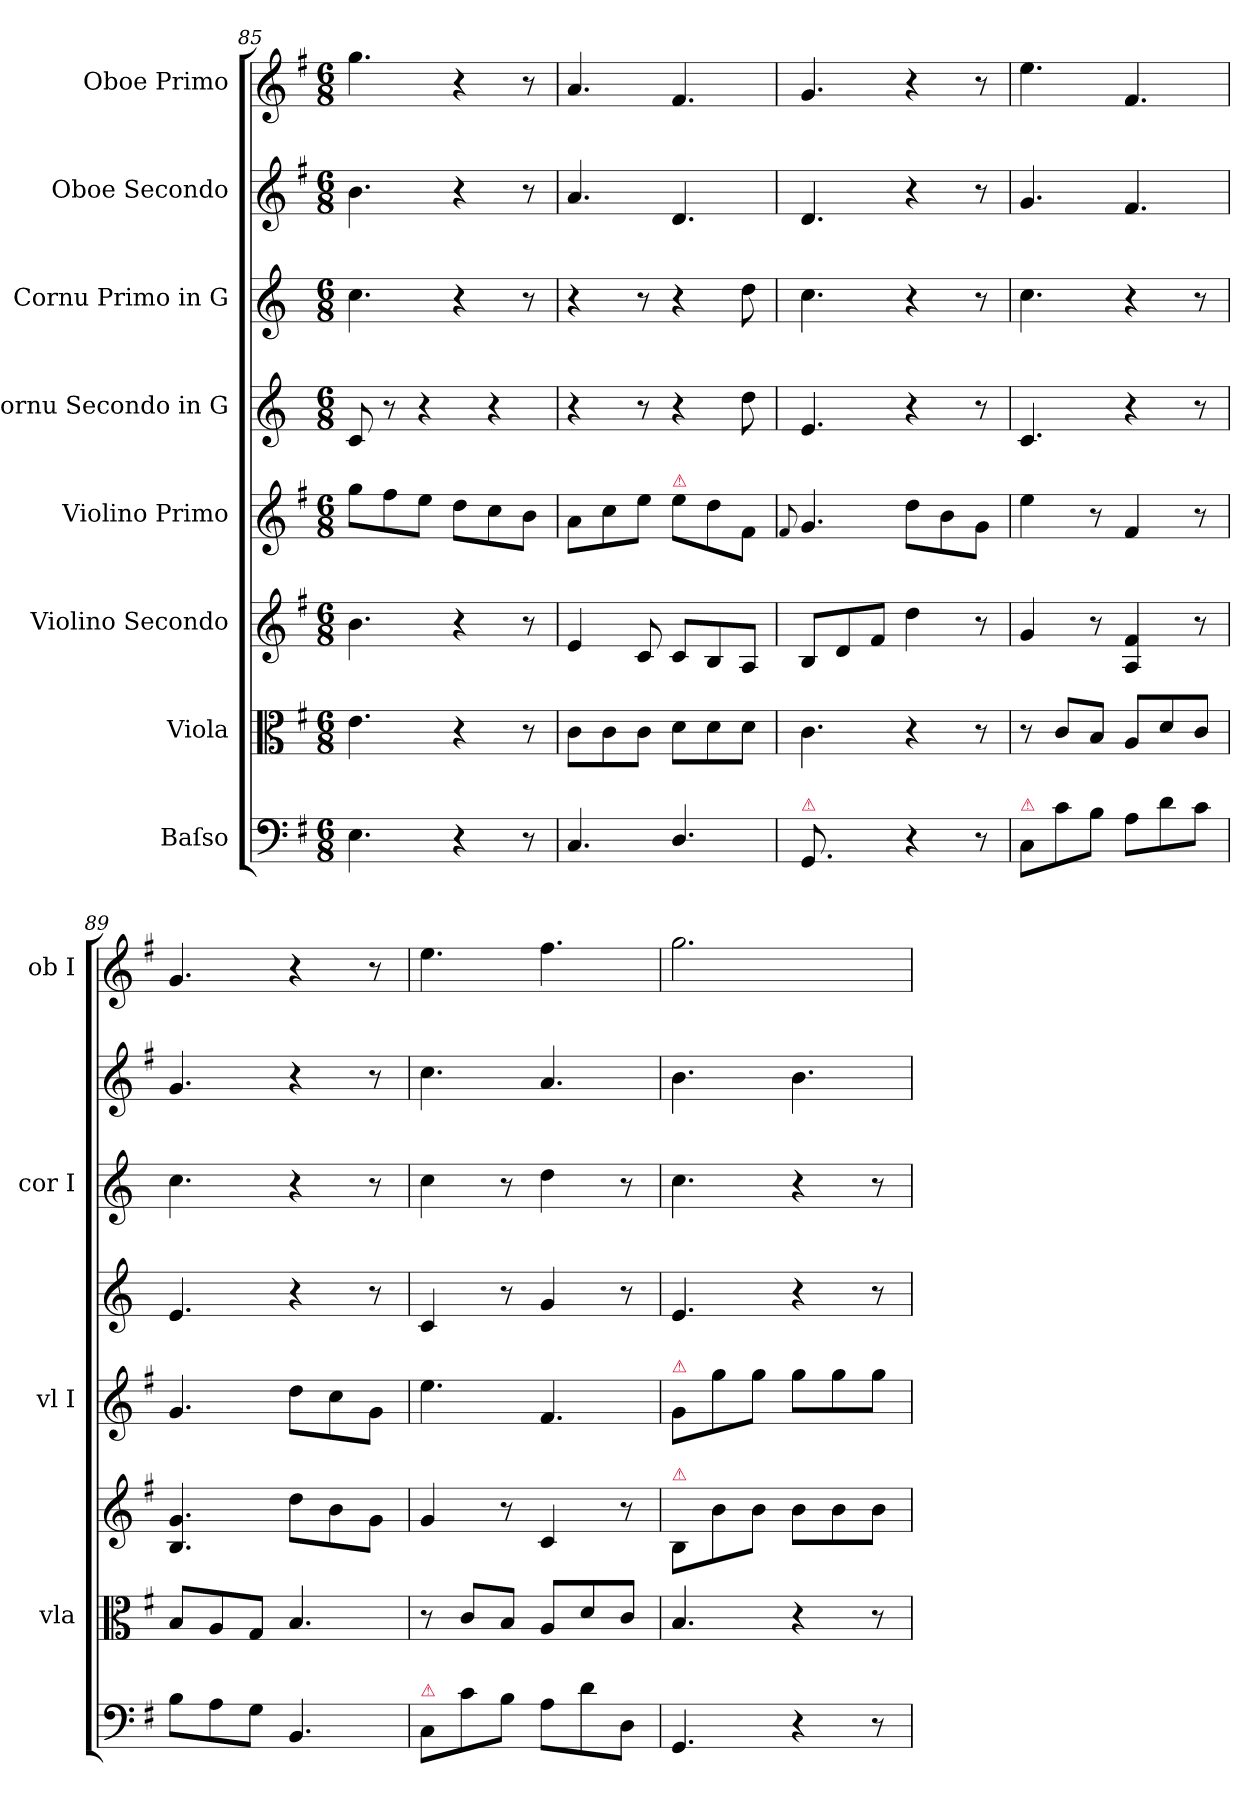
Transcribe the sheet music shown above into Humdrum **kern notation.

**kern	**kern	**kern	**kern	**kern	**kern	**kern	**kern
*part8	*part7	*part6	*part5	*part4	*part3	*part2	*part1
*staff8	*staff7	*staff6	*staff5	*staff4	*staff3	*staff2	*staff1
*I"Baſso	*I"Viola	*I"Violino Secondo	*I"Violino Primo	*I"Cornu Secondo in G	*I"Cornu Primo in G	*I"Oboe Secondo	*I"Oboe Primo
*	*I'vla	*	*I'vl I	*	*I'cor I	*	*I'ob I
*clefF4	*clefC3	*clefG2	*clefG2	*clefG2	*clefG2	*clefG2	*clefG2
*	*	*	*	*ITrd3c5	*ITrd3c5	*	*
*k[f#]	*k[f#]	*k[f#]	*k[f#]	*k[f#]	*k[f#]	*k[f#]	*k[f#]
*G:	*G:	*G:	*G:	*G:	*G:	*G:	*G:
*M6/8	*M6/8	*M6/8	*M6/8	*M6/8	*M6/8	*M6/8	*M6/8
=85	=85	=85	=85	=85	=85	=85	=85
4.E\	4.e\	4.b\	8gg\L	8G/	4.g\	4.b\	4.gg\
.	.	.	8ff#\	8r	.	.	.
.	.	.	8ee\J	4r	.	.	.
4r	4r	4r	8dd\L	.	4r	4r	4r
.	.	.	8cc\	4r	.	.	.
8r	8r	8r	8b\J	.	8r	8r	8r
=86	=86	=86	=86	=86	=86	=86	=86
4.C/	8c\L	4e/	8a\L	4r	4r	4.a/	4.a/
.	8c\	.	8cc\	.	.	.	.
.	8c\J	8c/	8ee\J	8r	8r	.	.
!	!	!	!LO:TX:a:color=crimson:t=⚠	!	!	!	!
4.D/	8d\L	8c/L	8ee\L	4r	4r	4.d/	4.f#/
.	8d\	8B/	8dd\	.	.	.	.
.	8d\J	8A/J	8f#/J	8a\	8a\	.	.
=87	=87	=87	=87	=87	=87	=87	=87
.	.	.	8qqf#/	.	.	.	.
!LO:TX:a:color=crimson:t=⚠	!	!	!	!	!	!	!
!LO:N:vis=8.	!	!	!	!	!	!	!
4.GG/	4.c\	8B/L	4.g/	4.B/	4.g\	4.d/	4.g/
.	.	8d/	.	.	.	.	.
.	.	8f#/J	.	.	.	.	.
4r	4r	4dd\	8dd\L	4r	4r	4r	4r
.	.	.	8b\	.	.	.	.
8r	8r	8r	8g\J	8r	8r	8r	8r
=88	=88	=88	=88	=88	=88	=88	=88
!LO:TX:a:color=crimson:t=⚠	!	!	!	!	!	!	!
8C/L	8r	4g/	4ee\	4.G/	4.g\	4.g/	4.ee\
8c\	8c/L	.	.	.	.	.	.
8B\J	8B/J	8r	8r	.	.	.	.
8A\L	8A/L	4A/ 4f#/	4f#/	4r	4r	4.f#/	4.f#/
8d\	8d/	.	.	.	.	.	.
8c\J	8c/J	8r	8r	8r	8r	.	.
=89	=89	=89	=89	=89	=89	=89	=89
8B\L	8B/L	4.B/ 4.g/	4.g/	4.B/	4.g\	4.g/	4.g/
8A\	8A/	.	.	.	.	.	.
8G\J	8G/J	.	.	.	.	.	.
4.BB/	4.B/	8dd\L	8dd\L	4r	4r	4r	4r
.	.	8b\	8cc\	.	.	.	.
.	.	8g\J	8g\J	8r	8r	8r	8r
=90	=90	=90	=90	=90	=90	=90	=90
!LO:TX:a:color=crimson:t=⚠	!	!	!	!	!	!	!
8C/L	8r	4g/	4.ee\	4G/	4g\	4.cc\	4.ee\
8c\	8c/L	.	.	.	.	.	.
8B\J	8B/J	8r	.	8r	8r	.	.
8A\L	8A/L	4c/	4.f#/	4d/	4a\	4.a/	4.ff#\
8d\	8d/	.	.	.	.	.	.
8D/J	8c/J	8r	.	8r	8r	.	.
=91	=91	=91	=91	=91	=91	=91	=91
!	!	!	!LO:TX:a:color=crimson:t=⚠	!	!	!	!
!	!	!LO:TX:a:color=crimson:t=⚠	!	!	!	!	!
4.GG/	4.B/	8B/L	8g/L	4.B/	4.g\	4.b\	2.gg\
.	.	8b\	8gg\	.	.	.	.
.	.	8b\J	8gg\J	.	.	.	.
4r	4r	8b\L	8gg\L	4r	4r	4.b\	.
.	.	8b\	8gg\	.	.	.	.
8r	8r	8b\J	8gg\J	8r	8r	.	.
=	=	=	=	=	=	=	=
*-	*-	*-	*-	*-	*-	*-	*-
